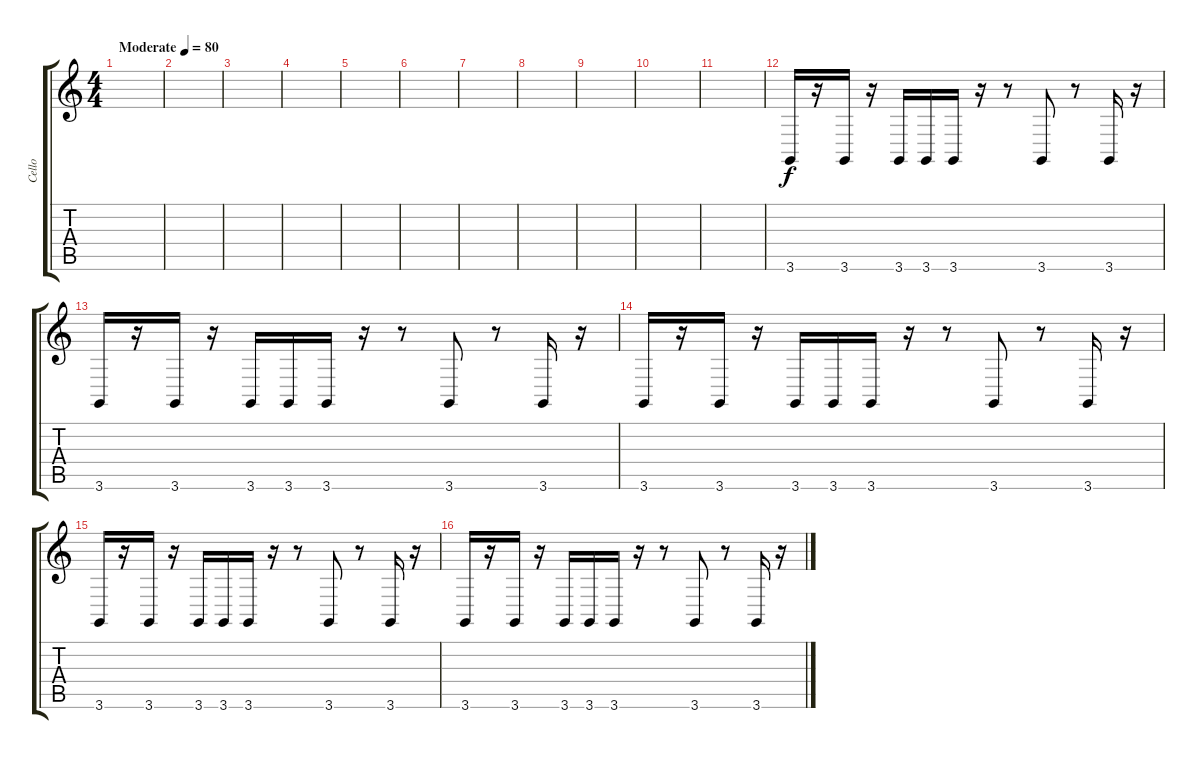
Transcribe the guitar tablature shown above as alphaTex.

\track ("Cello" "Cello") {instrument cello}
\staff {score tabs}
\tuning (E4 B3 G3 D3 A2 E2) {hide}
\ts (4 4)
\tempo (80 "Moderate")
\clef g2
\ks c
|
|
|
|
|
|
|
|
|
|
|
3.6.16 r.16 3.6.16 r.16 3.6.16 3.6.16 3.6.16 r.16 r.8 3.6.8 r.8 3.6.16 r.16 |
3.6.16 r.16 3.6.16 r.16 3.6.16 3.6.16 3.6.16 r.16 r.8 3.6.8 r.8 3.6.16 r.16 |
3.6.16 r.16 3.6.16 r.16 3.6.16 3.6.16 3.6.16 r.16 r.8 3.6.8 r.8 3.6.16 r.16 |
3.6.16 r.16 3.6.16 r.16 3.6.16 3.6.16 3.6.16 r.16 r.8 3.6.8 r.8 3.6.16 r.16 |
3.6.16 r.16 3.6.16 r.16 3.6.16 3.6.16 3.6.16 r.16 r.8 3.6.8 r.8 3.6.16 r.16
